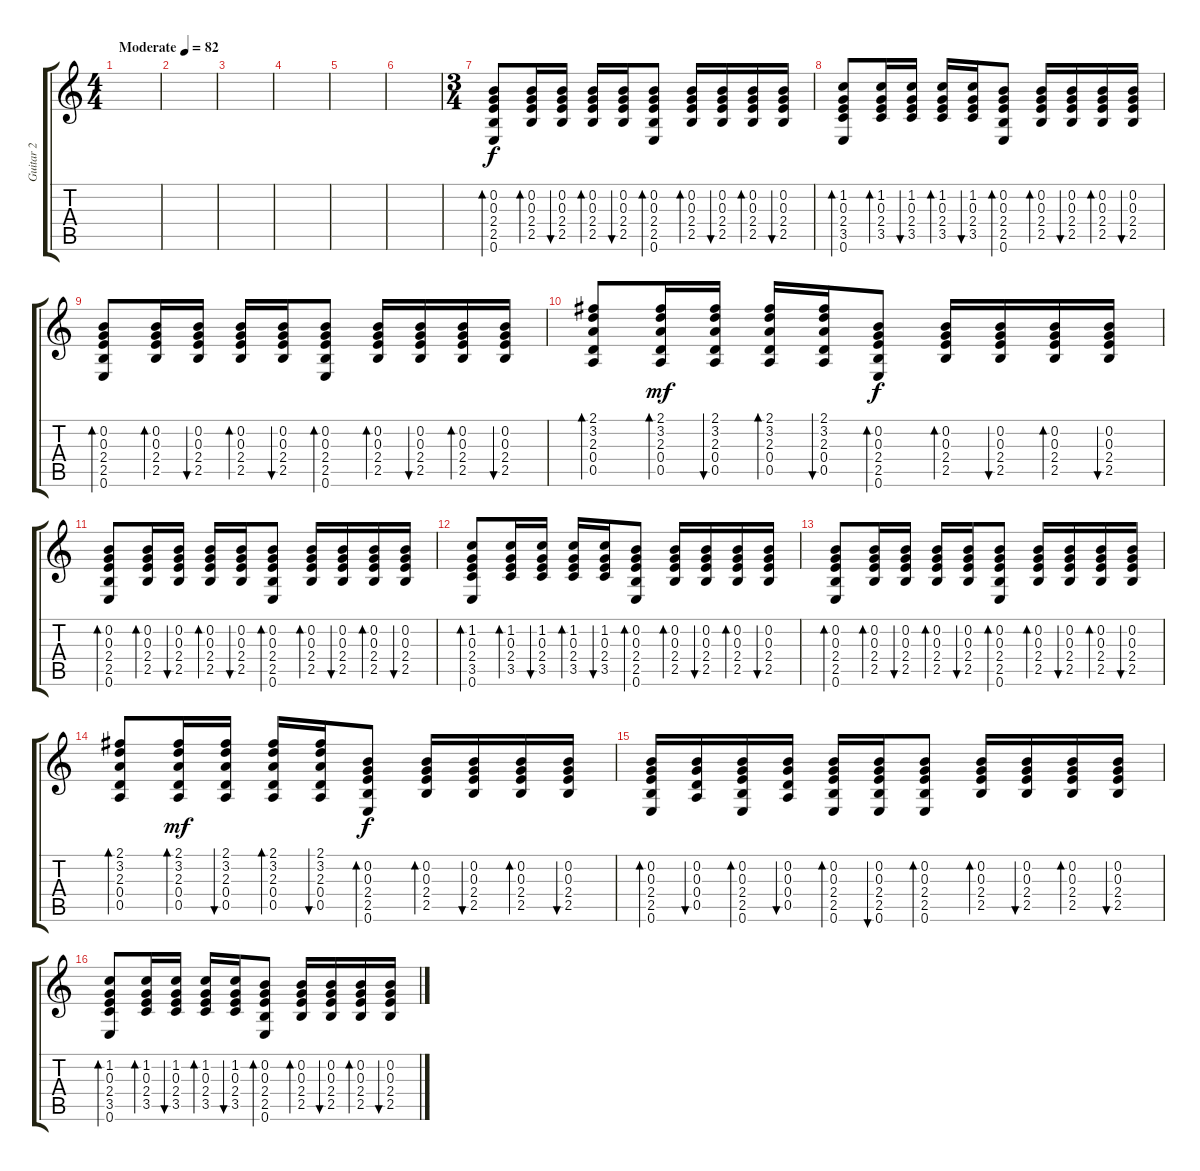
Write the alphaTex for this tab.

\track ("Guitar 2" "Guitar 2") {instrument acousticguitarsteel}
\staff {score tabs}
\tuning (E4 B3 G3 D3 A2 E2) {hide}
\ts (4 4)
\tempo (82 "Moderate")
\clef g2
\ks c
|
|
|
|
|
|
\ts (3 4)
(0.2 0.3 2.4 2.5 0.6).8{bd 60} (0.2 0.3 2.4 2.5).16{bd 60} (0.2 0.3 2.4 2.5).16{bu 60} (0.2 0.3 2.4 2.5).16{bd 60} (0.2 0.3 2.4 2.5).16{bu 60} (0.2 0.3 2.4 2.5 0.6).8{bd 60} (0.2 0.3 2.4 2.5).16{bd 60} (0.2 0.3 2.4 2.5).16{bu 60} (0.2 0.3 2.4 2.5).16{bd 60} (0.2 0.3 2.4 2.5).16{bu 60} |
(1.2 0.3 2.4 3.5 0.6).8{bd 60} (1.2 0.3 2.4 3.5).16{bd 60} (1.2 0.3 2.4 3.5).16{bu 60} (1.2 0.3 2.4 3.5).16{bd 60} (1.2 0.3 2.4 3.5).16{bu 60} (0.2 0.3 2.4 2.5 0.6).8{bd 60} (0.2 0.3 2.4 2.5).16{bd 60} (0.2 0.3 2.4 2.5).16{bu 60} (0.2 0.3 2.4 2.5).16{bd 60} (0.2 0.3 2.4 2.5).16{bu 60} |
(0.2 0.3 2.4 2.5 0.6).8{bd 60} (0.2 0.3 2.4 2.5).16{bd 60} (0.2 0.3 2.4 2.5).16{bu 60} (0.2 0.3 2.4 2.5).16{bd 60} (0.2 0.3 2.4 2.5).16{bu 60} (0.2 0.3 2.4 2.5 0.6).8{bd 60} (0.2 0.3 2.4 2.5).16{bd 60} (0.2 0.3 2.4 2.5).16{bu 60} (0.2 0.3 2.4 2.5).16{bd 60} (0.2 0.3 2.4 2.5).16{bu 60} |
(2.1 3.2 2.3 0.4 0.5).8{bd 60} (2.1 3.2 2.3 0.4 0.5).16{bd 60 dy mf} (2.1 3.2 2.3 0.4 0.5).16{bu 60} (2.1 3.2 2.3 0.4 0.5).16{bd 60} (2.1 3.2 2.3 0.4 0.5).16{bu 60} (0.2 0.3 2.4 2.5 0.6).8{bd 60 dy f} (0.2 0.3 2.4 2.5).16{bd 60} (0.2 0.3 2.4 2.5).16{bu 60} (0.2 0.3 2.4 2.5).16{bd 60} (0.2 0.3 2.4 2.5).16{bu 60} |
(0.2 0.3 2.4 2.5 0.6).8{bd 60} (0.2 0.3 2.4 2.5).16{bd 60} (0.2 0.3 2.4 2.5).16{bu 60} (0.2 0.3 2.4 2.5).16{bd 60} (0.2 0.3 2.4 2.5).16{bu 60} (0.2 0.3 2.4 2.5 0.6).8{bd 60} (0.2 0.3 2.4 2.5).16{bd 60} (0.2 0.3 2.4 2.5).16{bu 60} (0.2 0.3 2.4 2.5).16{bd 60} (0.2 0.3 2.4 2.5).16{bu 60} |
(1.2 0.3 2.4 3.5 0.6).8{bd 60} (1.2 0.3 2.4 3.5).16{bd 60} (1.2 0.3 2.4 3.5).16{bu 60} (1.2 0.3 2.4 3.5).16{bd 60} (1.2 0.3 2.4 3.5).16{bu 60} (0.2 0.3 2.4 2.5 0.6).8{bd 60} (0.2 0.3 2.4 2.5).16{bd 60} (0.2 0.3 2.4 2.5).16{bu 60} (0.2 0.3 2.4 2.5).16{bd 60} (0.2 0.3 2.4 2.5).16{bu 60} |
(0.2 0.3 2.4 2.5 0.6).8{bd 60} (0.2 0.3 2.4 2.5).16{bd 60} (0.2 0.3 2.4 2.5).16{bu 60} (0.2 0.3 2.4 2.5).16{bd 60} (0.2 0.3 2.4 2.5).16{bu 60} (0.2 0.3 2.4 2.5 0.6).8{bd 60} (0.2 0.3 2.4 2.5).16{bd 60} (0.2 0.3 2.4 2.5).16{bu 60} (0.2 0.3 2.4 2.5).16{bd 60} (0.2 0.3 2.4 2.5).16{bu 60} |
(2.1 3.2 2.3 0.4 0.5).8{bd 60} (2.1 3.2 2.3 0.4 0.5).16{bd 60 dy mf} (2.1 3.2 2.3 0.4 0.5).16{bu 60} (2.1 3.2 2.3 0.4 0.5).16{bd 60} (2.1 3.2 2.3 0.4 0.5).16{bu 60} (0.2 0.3 2.4 2.5 0.6).8{bd 60 dy f} (0.2 0.3 2.4 2.5).16{bd 60} (0.2 0.3 2.4 2.5).16{bu 60} (0.2 0.3 2.4 2.5).16{bd 60} (0.2 0.3 2.4 2.5).16{bu 60} |
(0.2 0.3 2.4 2.5 0.6).16{bd 60} (0.2 0.3 0.4 0.5).16{bu 60} (0.2 0.3 2.4 2.5 0.6).16{bd 60} (0.2 0.3 0.4 0.5).16{bu 60} (0.2 0.3 2.4 2.5 0.6).16{bd 60} (0.2 0.3 2.4 2.5 0.6).16{bu 60} (0.2 0.3 2.4 2.5 0.6).8{bd 60} (0.2 0.3 2.4 2.5).16{bd 60} (0.2 0.3 2.4 2.5).16{bu 60} (0.2 0.3 2.4 2.5).16{bd 60} (0.2 0.3 2.4 2.5).16{bu 60} |
(1.2 0.3 2.4 3.5 0.6).8{bd 60} (1.2 0.3 2.4 3.5).16{bd 60} (1.2 0.3 2.4 3.5).16{bu 60} (1.2 0.3 2.4 3.5).16{bd 60} (1.2 0.3 2.4 3.5).16{bu 60} (0.2 0.3 2.4 2.5 0.6).8{bd 60} (0.2 0.3 2.4 2.5).16{bd 60} (0.2 0.3 2.4 2.5).16{bu 60} (0.2 0.3 2.4 2.5).16{bd 60} (0.2 0.3 2.4 2.5).16{bu 60}
